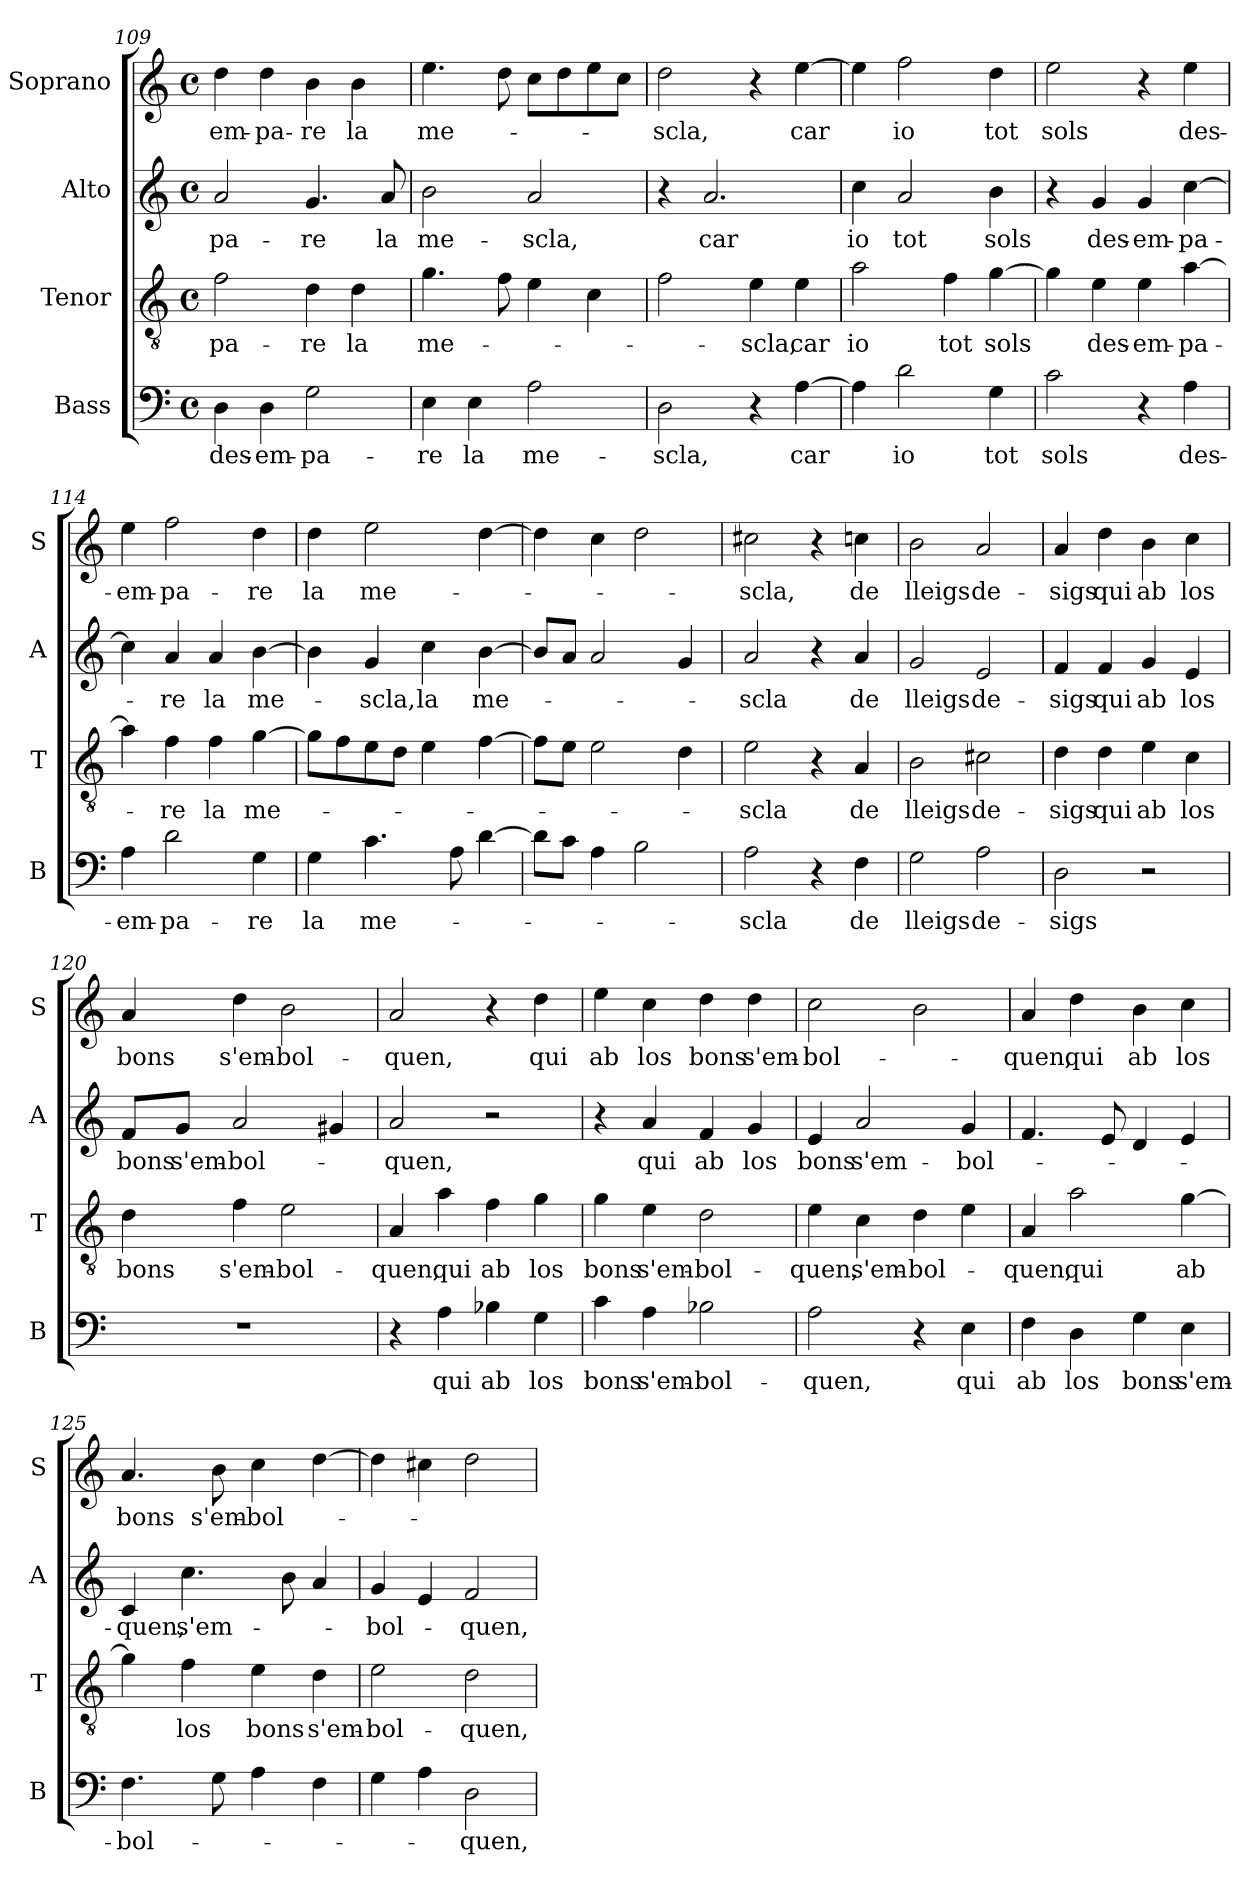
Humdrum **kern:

**kern	**text	**kern	**text	**kern	**text	**kern	**text
*part4	*part4	*part3	*part3	*part2	*part2	*part1	*part1
*staff4	*staff4	*staff3	*staff3	*staff2	*staff2	*staff1	*staff1
*I"Bass	*	*I"Tenor	*	*I"Alto	*	*I"Soprano	*
*I'B	*	*I'T	*	*I'A	*	*I'S	*
!!LO:LB:g=z
*clefF4	*	*clefGv2	*	*clefG2	*	*clefG2	*
*k[]	*	*k[]	*	*k[]	*	*k[]	*
*C:	*	*C:	*	*C:	*	*C:	*
*M4/4	*	*M4/4	*	*M4/4	*	*M4/4	*
*met(c)	*	*met(c)	*	*met(c)	*	*met(c)	*
=109	=109	=109	=109	=109	=109	=109	=109
4D\	des-	2f\	-pa-	2a/	-pa-	4dd\	-em-
4D\	-em-	.	.	.	.	4dd\	-pa-
2G\	-pa-	4d\	-re	4.g/	-re	4b\	-re
.	.	4d\	la	.	.	4b\	la
.	.	.	.	8a/	la	.	.
=110	=110	=110	=110	=110	=110	=110	=110
4E\	-re	4.g\	me-	2b\	me-	4.ee\	me-
4E\	la	.	.	.	.	.	.
.	.	8f\	.	.	.	8dd\	.
2A\	me-	4e\	.	2a/	-scla,	8cc\L	.
.	.	.	.	.	.	8dd\	.
.	.	4c\	.	.	.	8ee\	.
.	.	.	.	.	.	8cc\J	.
=111	=111	=111	=111	=111	=111	=111	=111
2D\	-scla,	2f\	.	4r	.	2dd\	-scla,
.	.	.	.	2.a/	car	.	.
4r	.	4e\	-scla,	.	.	4r	.
[4A\	car	4e\	car	.	.	[4ee\	car
=112	=112	=112	=112	=112	=112	=112	=112
4A\]	.	2a\	io	4cc\	io	4ee\]	.
2d\	io	.	.	2a/	tot	2ff\	io
.	.	4f\	tot	.	.	.	.
4G\	tot	[4g\	sols	4b\	sols	4dd\	tot
=113	=113	=113	=113	=113	=113	=113	=113
2c\	sols	4g\]	.	4r	.	2ee\	sols
.	.	4e\	des-	4g/	des-	.	.
4r	.	4e\	-em-	4g/	-em-	4r	.
4A\	des-	[4a\	-pa-	[4cc\	-pa-	4ee\	des-
!!LO:LB:g=z
=114	=114	=114	=114	=114	=114	=114	=114
4A\	-em-	4a\]	.	4cc\]	.	4ee\	-em-
2d\	-pa-	4f\	-re	4a/	-re	2ff\	-pa-
.	.	4f\	la	4a/	la	.	.
4G\	-re	[4g\	me-	[4b\	me-	4dd\	-re
=115	=115	=115	=115	=115	=115	=115	=115
4G\	la	8g\L]	.	4b\]	.	4dd\	la
.	.	8f\	.	.	.	.	.
4.c\	me-	8e\	.	4g/	-scla,	2ee\	me-
.	.	8d\J	.	.	.	.	.
.	.	4e\	.	4cc\	la	.	.
8A\	.	.	.	.	.	.	.
[4d\	.	[4f\	.	[4b\	me-	[4dd\	.
=116	=116	=116	=116	=116	=116	=116	=116
8d\L]	.	8f\L]	.	8b/L]	.	4dd\]	.
8c\J	.	8e\J	.	8a/J	.	.	.
4A\	.	2e\	.	2a/	.	4cc\	.
2B\	.	.	.	.	.	2dd\	.
.	.	4d\	.	4g/	.	.	.
=117	=117	=117	=117	=117	=117	=117	=117
2A\	-scla	2e\	-scla	2a/	-scla	2cc#X\	-scla,
4r	.	4r	.	4r	.	4r	.
4F\	de	4A/	de	4a/	de	4ccn\	de
=118	=118	=118	=118	=118	=118	=118	=118
2G\	lleigs	2B\	lleigs	2g/	lleigs	2b\	lleigs
2A\	de-	2c#X\	de-	2e/	de-	2a/	de-
!!LO:PB:g=z
=119	=119	=119	=119	=119	=119	=119	=119
2D\	-sigs	4d\	-sigs	4f/	-sigs	4a/	-sigs
.	.	4d\	qui	4f/	qui	4dd\	qui
2r	.	4e\	ab	4g/	ab	4b\	ab
.	.	4c\	los	4e/	los	4cc\	los
=120	=120	=120	=120	=120	=120	=120	=120
1r	.	4d\	bons	8f/L	bons	4a/	bons
.	.	.	.	8g/J	s'em-	.	.
.	.	4f\	s'em-	2a/	-bol-	4dd\	s'em-
.	.	2e\	-bol-	.	.	2b\	-bol-
.	.	.	.	4g#X/	.	.	.
=121	=121	=121	=121	=121	=121	=121	=121
4r	.	4A/	-quen,	2a/	-quen,	2a/	-quen,
4A\	qui	4a\	qui	.	.	.	.
4B-X\	ab	4f\	ab	2r	.	4r	.
4G\	los	4g\	los	.	.	4dd\	qui
=122	=122	=122	=122	=122	=122	=122	=122
4c\	bons	4g\	bons	4r	.	4ee\	ab
4A\	s'em-	4e\	s'em-	4a/	qui	4cc\	los
2B-X\	-bol-	2d\	-bol-	4f/	ab	4dd\	bons
.	.	.	.	4g/	los	4dd\	s'em-
=123	=123	=123	=123	=123	=123	=123	=123
2A\	-quen,	4e\	-quen,	4e/	bons	2cc\	-bol-
.	.	4c\	s'em-	2a/	s'em-	.	.
4r	.	4d\	-bol-	.	.	2b\	.
4E\	qui	4e\	.	4g/	-bol-	.	.
!!LO:LB:g=z
=124	=124	=124	=124	=124	=124	=124	=124
4F\	ab	4A/	-quen,	4.f/	.	4a/	-quen,
4D\	los	2a\	qui	.	.	4dd\	qui
.	.	.	.	8e/	.	.	.
4G\	bons	.	.	4d/	.	4b\	ab
4E\	s'em-	[4g\	ab	4e/	.	4cc\	los
=125	=125	=125	=125	=125	=125	=125	=125
4.F\	-bol-	4g\]	.	4c/	-quen,	4.a/	bons
.	.	4f\	los	4.cc\	s'em-	.	.
8G\	.	.	.	.	.	8b\	s'em-
4A\	.	4e\	bons	.	.	4cc\	-bol-
.	.	.	.	8b\	.	.	.
4F\	.	4d\	s'em-	4a/	.	[4dd\	.
=126	=126	=126	=126	=126	=126	=126	=126
4G\	.	2e\	-bol-	4g/	-bol-	4dd\]	.
4A\	.	.	.	4e/	.	4cc#X\	.
2D\	-quen,	2d\	-quen,	2f/	-quen,	2dd\	.
=	=	=	=	=	=	=	=
*-	*-	*-	*-	*-	*-	*-	*-
